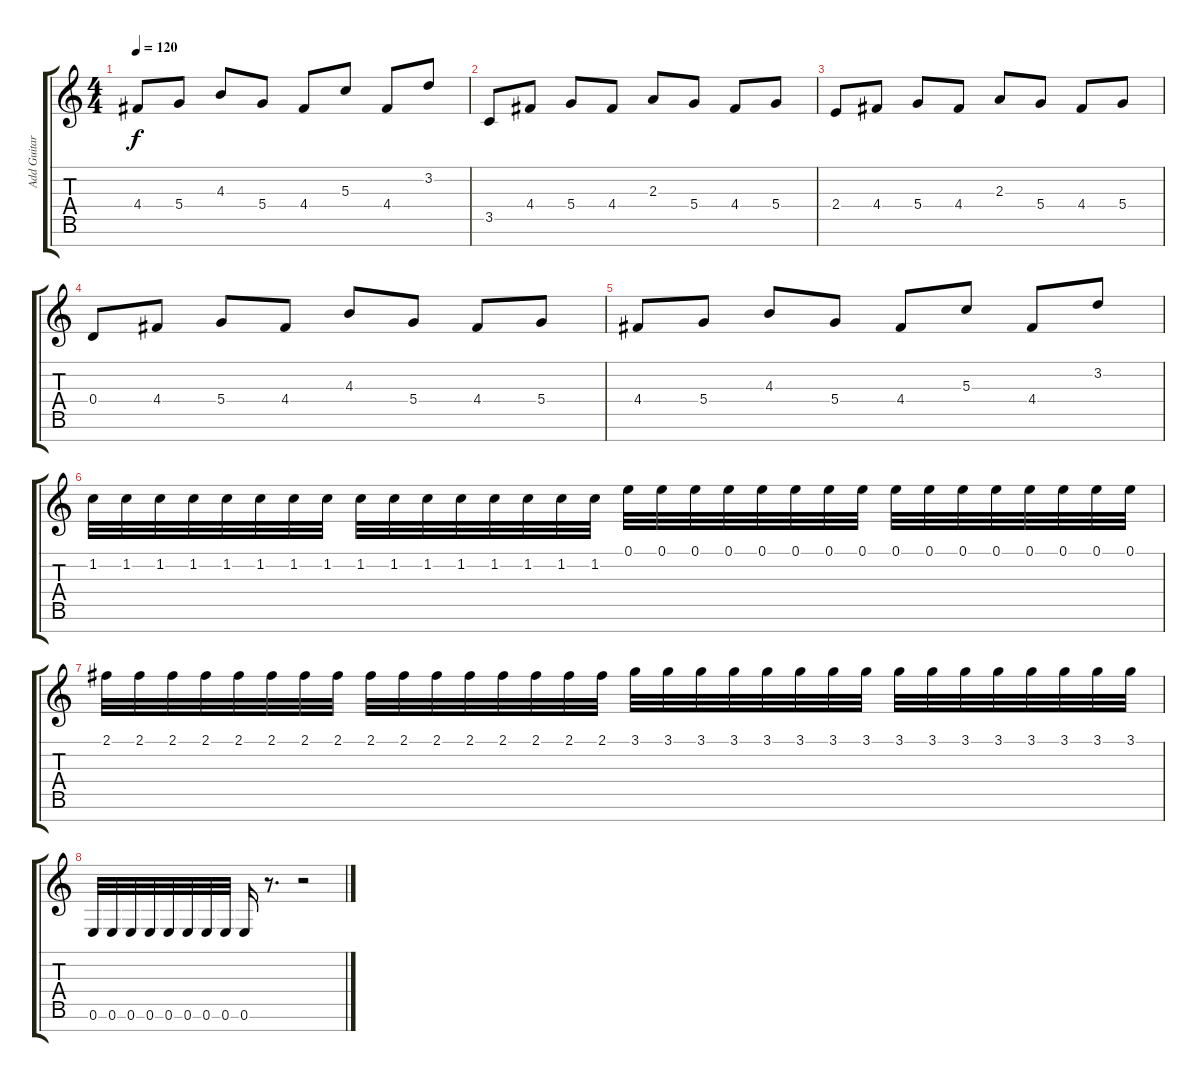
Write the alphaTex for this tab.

\track ("Add Guitar" "Add Guitar") {instrument distortionguitar}
\staff {score tabs}
\tuning (E4 B3 G3 D3 A2 E2 B1) {hide}
\ts (4 4)
\tempo 120
\clef g2
\ks c
4.4.8{dy f} 5.4.8 4.3.8 5.4.8 4.4.8 5.3.8 4.4.8 3.2.8 |
3.5.8 4.4.8 5.4.8 4.4.8 2.3.8 5.4.8 4.4.8 5.4.8 |
2.4.8 4.4.8 5.4.8 4.4.8 2.3.8 5.4.8 4.4.8 5.4.8 |
0.4.8 4.4.8 5.4.8 4.4.8 4.3.8 5.4.8 4.4.8 5.4.8 |
4.4.8 5.4.8 4.3.8 5.4.8 4.4.8 5.3.8 4.4.8 3.2.8 |
1.2.32 1.2.32 1.2.32 1.2.32 1.2.32 1.2.32 1.2.32 1.2.32 1.2.32 1.2.32 1.2.32 1.2.32 1.2.32 1.2.32 1.2.32 1.2.32 0.1.32 0.1.32 0.1.32 0.1.32 0.1.32 0.1.32 0.1.32 0.1.32 0.1.32 0.1.32 0.1.32 0.1.32 0.1.32 0.1.32 0.1.32 0.1.32 |
2.1.32 2.1.32 2.1.32 2.1.32 2.1.32 2.1.32 2.1.32 2.1.32 2.1.32 2.1.32 2.1.32 2.1.32 2.1.32 2.1.32 2.1.32 2.1.32 3.1.32 3.1.32 3.1.32 3.1.32 3.1.32 3.1.32 3.1.32 3.1.32 3.1.32 3.1.32 3.1.32 3.1.32 3.1.32 3.1.32 3.1.32 3.1.32 |
0.6.32 0.6.32 0.6.32 0.6.32 0.6.32 0.6.32 0.6.32 0.6.32 0.6.16 r.8{d} r.2
